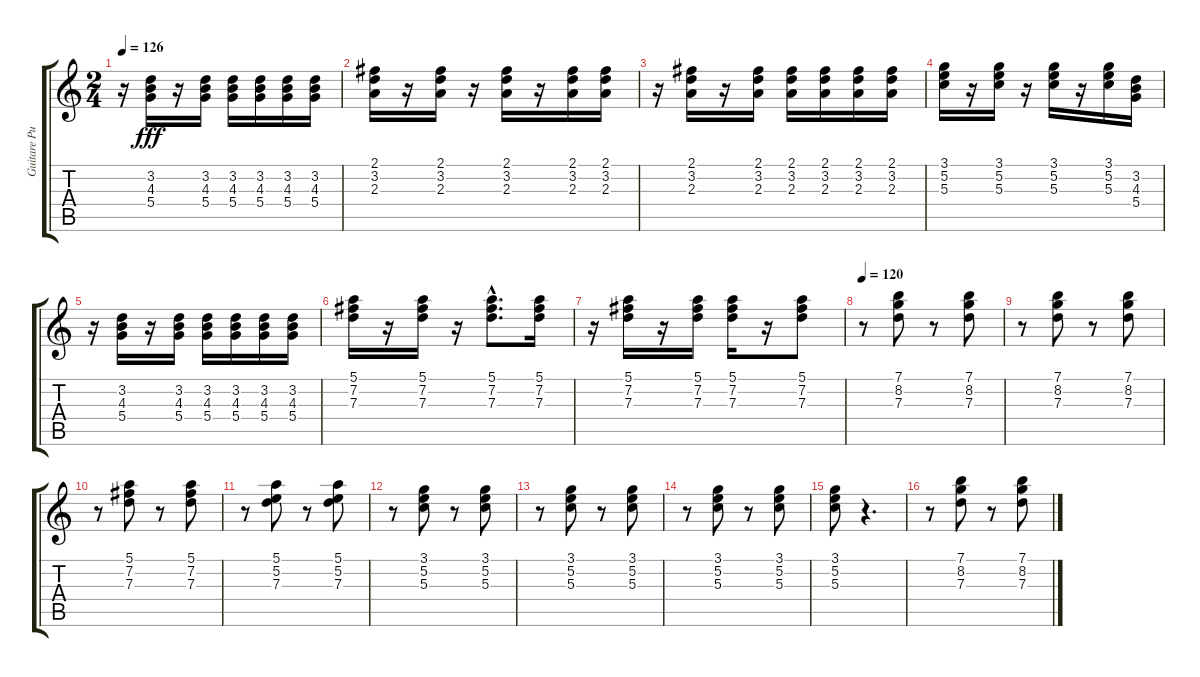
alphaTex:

\track ("Guitare Pulpul" "Guitare Pu") {instrument electricguitarclean}
\staff {score tabs}
\tuning (E4 B3 G3 D3 A2 E2) {hide}
\ts (2 4)
\tempo 126
\clef g2
\ks c
r.16{dy fff} (3.2 4.3 5.4).16 r.16 (3.2 4.3 5.4).16 (3.2 4.3 5.4).16 (3.2 4.3 5.4).16 (3.2 4.3 5.4).16 (3.2 4.3 5.4).16 |
(2.1 3.2 2.3).16 r.16 (2.1 3.2 2.3).16 r.16 (2.1 3.2 2.3).16 r.16 (2.1 3.2 2.3).16 (2.1 3.2 2.3).16 |
r.16 (2.1 3.2 2.3).16 r.16 (2.1 3.2 2.3).16 (2.1 3.2 2.3).16 (2.1 3.2 2.3).16 (2.1 3.2 2.3).16 (2.1 3.2 2.3).16 |
(3.1 5.2 5.3).16 r.16 (3.1 5.2 5.3).16 r.16 (3.1 5.2 5.3).16 r.16 (3.1 5.2 5.3).16 (3.2 4.3 5.4).16 |
r.16 (3.2 4.3 5.4).16 r.16 (3.2 4.3 5.4).16 (3.2 4.3 5.4).16 (3.2 4.3 5.4).16 (3.2 4.3 5.4).16 (3.2 4.3 5.4).16 |
(5.1 7.2 7.3).16 r.16 (5.1 7.2 7.3).16 r.16 (5.1{hac} 7.2{hac} 7.3{hac}).8{d} (5.1 7.2 7.3).16 |
r.16 (5.1 7.2 7.3).16 r.16 (5.1 7.2 7.3).16 (5.1 7.2 7.3).16 r.16 (5.1 7.2 7.3).8 |
\tempo 120
r.8 (7.1 8.2 7.3).8 r.8 (7.1 8.2 7.3).8 |
r.8 (7.1 8.2 7.3).8 r.8 (7.1 8.2 7.3).8 |
r.8 (5.1 7.2 7.3).8 r.8 (5.1 7.2 7.3).8 |
r.8 (5.1 5.2 7.3).8 r.8 (5.1 5.2 7.3).8 |
r.8 (3.1 5.2 5.3).8 r.8 (3.1 5.2 5.3).8 |
r.8 (3.1 5.2 5.3).8 r.8 (3.1 5.2 5.3).8 |
r.8 (3.1 5.2 5.3).8 r.8 (3.1 5.2 5.3).8 |
(3.1 5.2 5.3).8 r.4{d} |
r.8 (7.1 8.2 7.3).8 r.8 (7.1 8.2 7.3).8
